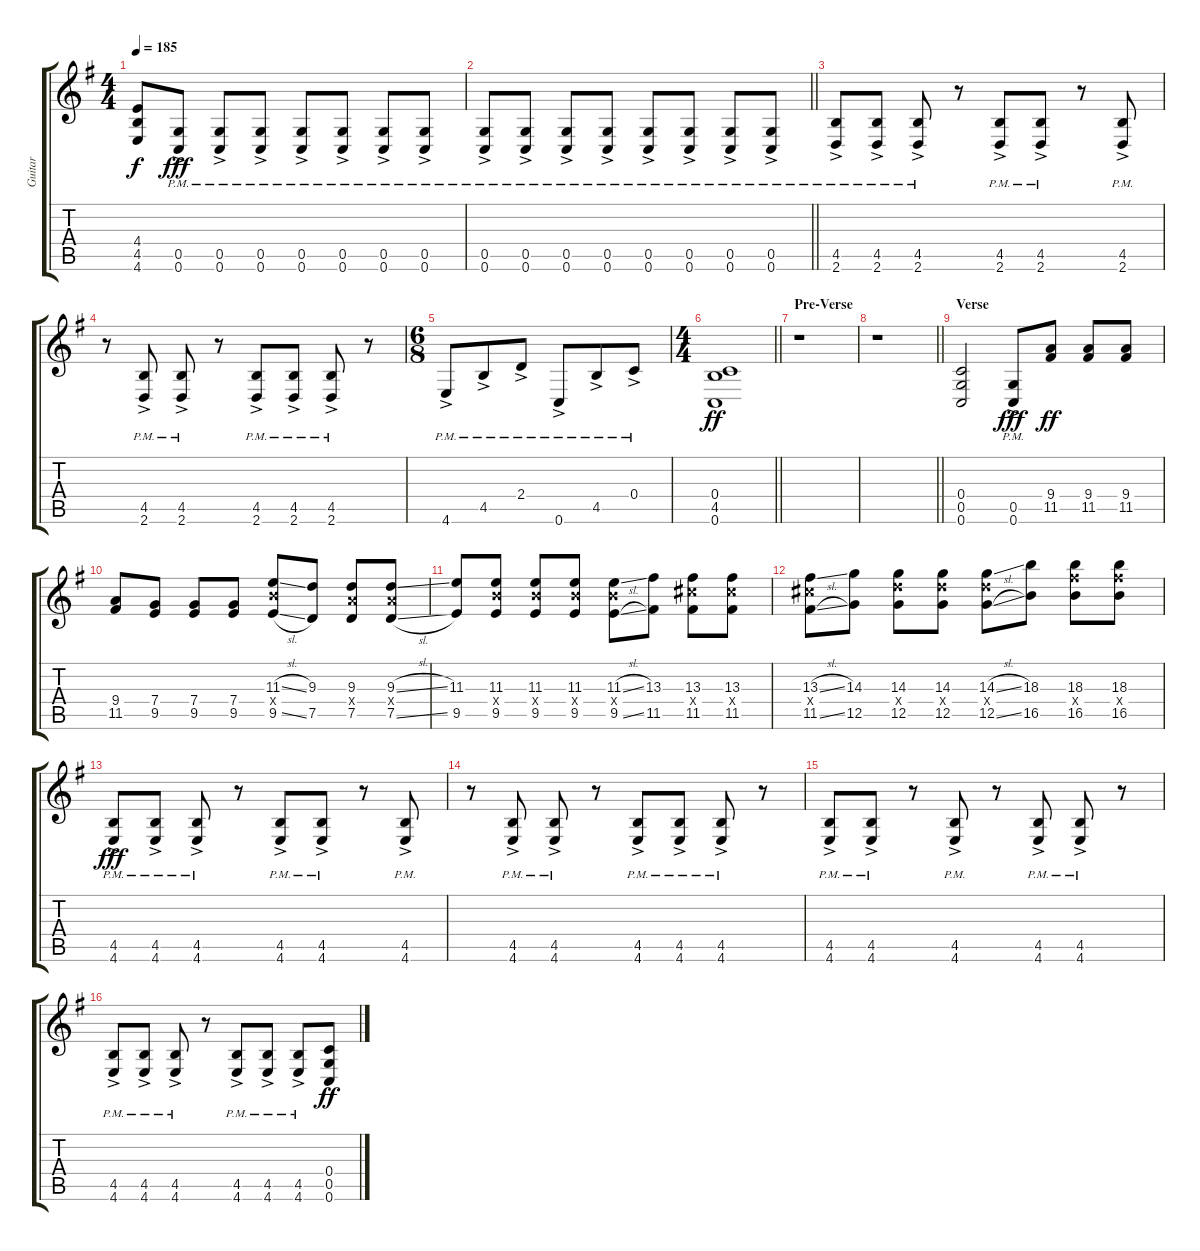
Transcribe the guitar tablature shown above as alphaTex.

\track ("Guitar " "Guitar ") {instrument distortionguitar}
\staff {score tabs}
\tuning (D4 A3 F3 C3 G2 C2) {hide}
\ts (4 4)
\tempo 185
\clef g2
\ks g
(4.4{t} 4.5{t} 4.6{t}).8{dy f} (0.5{ac pm} 0.6{ac pm}).8{dy fff} (0.5{ac pm} 0.6{ac pm}).8 (0.5{ac pm} 0.6{ac pm}).8 (0.5{ac pm} 0.6{ac pm}).8 (0.5{ac pm} 0.6{ac pm}).8 (0.5{ac pm} 0.6{ac pm}).8 (0.5{ac pm} 0.6{ac pm}).8 |
\barLineRight lightlight
(0.5{ac pm} 0.6{ac pm}).8 (0.5{ac pm} 0.6{ac pm}).8 (0.5{ac pm} 0.6{ac pm}).8 (0.5{ac pm} 0.6{ac pm}).8 (0.5{ac pm} 0.6{ac pm}).8 (0.5{ac pm} 0.6{ac pm}).8 (0.5{ac pm} 0.6{ac pm}).8 (0.5{ac pm} 0.6{ac pm}).8 |
\section ("" "")
(4.5{ac pm} 2.6{ac pm}).8 (4.5{ac pm} 2.6{ac pm}).8 (4.5{ac pm} 2.6{ac pm}).8 r.8 (4.5{ac pm} 2.6{ac pm}).8 (4.5{ac pm} 2.6{ac pm}).8 r.8 (4.5{ac pm} 2.6{ac pm}).8 |
r.8 (4.5{ac pm} 2.6{ac pm}).8 (4.5{ac pm} 2.6{ac pm}).8 r.8 (4.5{ac pm} 2.6{ac pm}).8 (4.5{ac pm} 2.6{ac pm}).8 (4.5{ac pm} 2.6{ac pm}).8 r.8 |
\ts (6 8)
4.6{ac pm}.8 4.5{ac pm}.8 2.4{ac pm}.8 0.6{ac pm}.8 4.5{ac pm}.8 0.4{ac pm}.8 |
\ts (4 4)
\barLineRight lightlight
(0.4 4.5 0.6).1{dy ff} |
\section ("" "Pre-Verse")
r.1 |
\barLineRight lightlight
r.1 |
\section ("" "Verse")
(0.4 0.5 0.6).2 (0.5{ac pm} 0.6{ac pm}).8{dy fff} (9.4 11.5).8{dy ff} (9.4 11.5).8 (9.4 11.5).8 |
(9.4 11.5).8 (7.4 9.5).8 (7.4 9.5).8 (7.4 9.5).8 (11.3{sl} 11.4{x} 9.5{sl}).8 (9.3 7.5).8 (9.3 9.4{x} 7.5).8 (9.3{sl} 9.4{x} 7.5{sl}).8 |
(11.3 9.5).8 (11.3 11.4{x} 9.5).8 (11.3 11.4{x} 9.5).8 (11.3 11.4{x} 9.5).8 (11.3{sl} 11.4{x} 9.5{sl}).8 (13.3 11.5).8 (13.3 13.4{x} 11.5).8 (13.3 13.4{x} 11.5).8 |
(13.3{sl} 13.4{x} 11.5{sl}).8 (14.3 12.5).8 (14.3 14.4{x} 12.5).8 (14.3 14.4{x} 12.5).8 (14.3{sl} 14.4{x} 12.5{sl}).8 (18.3 16.5).8 (18.3 18.4{x} 16.5).8 (18.3 18.4{x} 16.5).8 |
(4.5{ac pm} 4.6{ac pm}).8{dy fff} (4.5{ac pm} 4.6{ac pm}).8 (4.5{ac pm} 4.6{ac pm}).8 r.8 (4.5{ac pm} 4.6{ac pm}).8 (4.5{ac pm} 4.6{ac pm}).8 r.8 (4.5{ac pm} 4.6{ac pm}).8 |
r.8 (4.5{ac pm} 4.6{ac pm}).8 (4.5{ac pm} 4.6{ac pm}).8 r.8 (4.5{ac pm} 4.6{ac pm}).8 (4.5{ac pm} 4.6{ac pm}).8 (4.5{ac pm} 4.6{ac pm}).8 r.8 |
(4.5{ac pm} 4.6{ac pm}).8 (4.5{ac pm} 4.6{ac pm}).8 r.8 (4.5{ac pm} 4.6{ac pm}).8 r.8 (4.5{ac pm} 4.6{ac pm}).8 (4.5{ac pm} 4.6{ac pm}).8 r.8 |
(4.5{ac pm} 4.6{ac pm}).8 (4.5{ac pm} 4.6{ac pm}).8 (4.5{ac pm} 4.6{ac pm}).8 r.8 (4.5{ac pm} 4.6{ac pm}).8 (4.5{ac pm} 4.6{ac pm}).8 (4.5{ac pm} 4.6{ac pm}).8 (0.4 0.5 0.6).8{dy ff}
